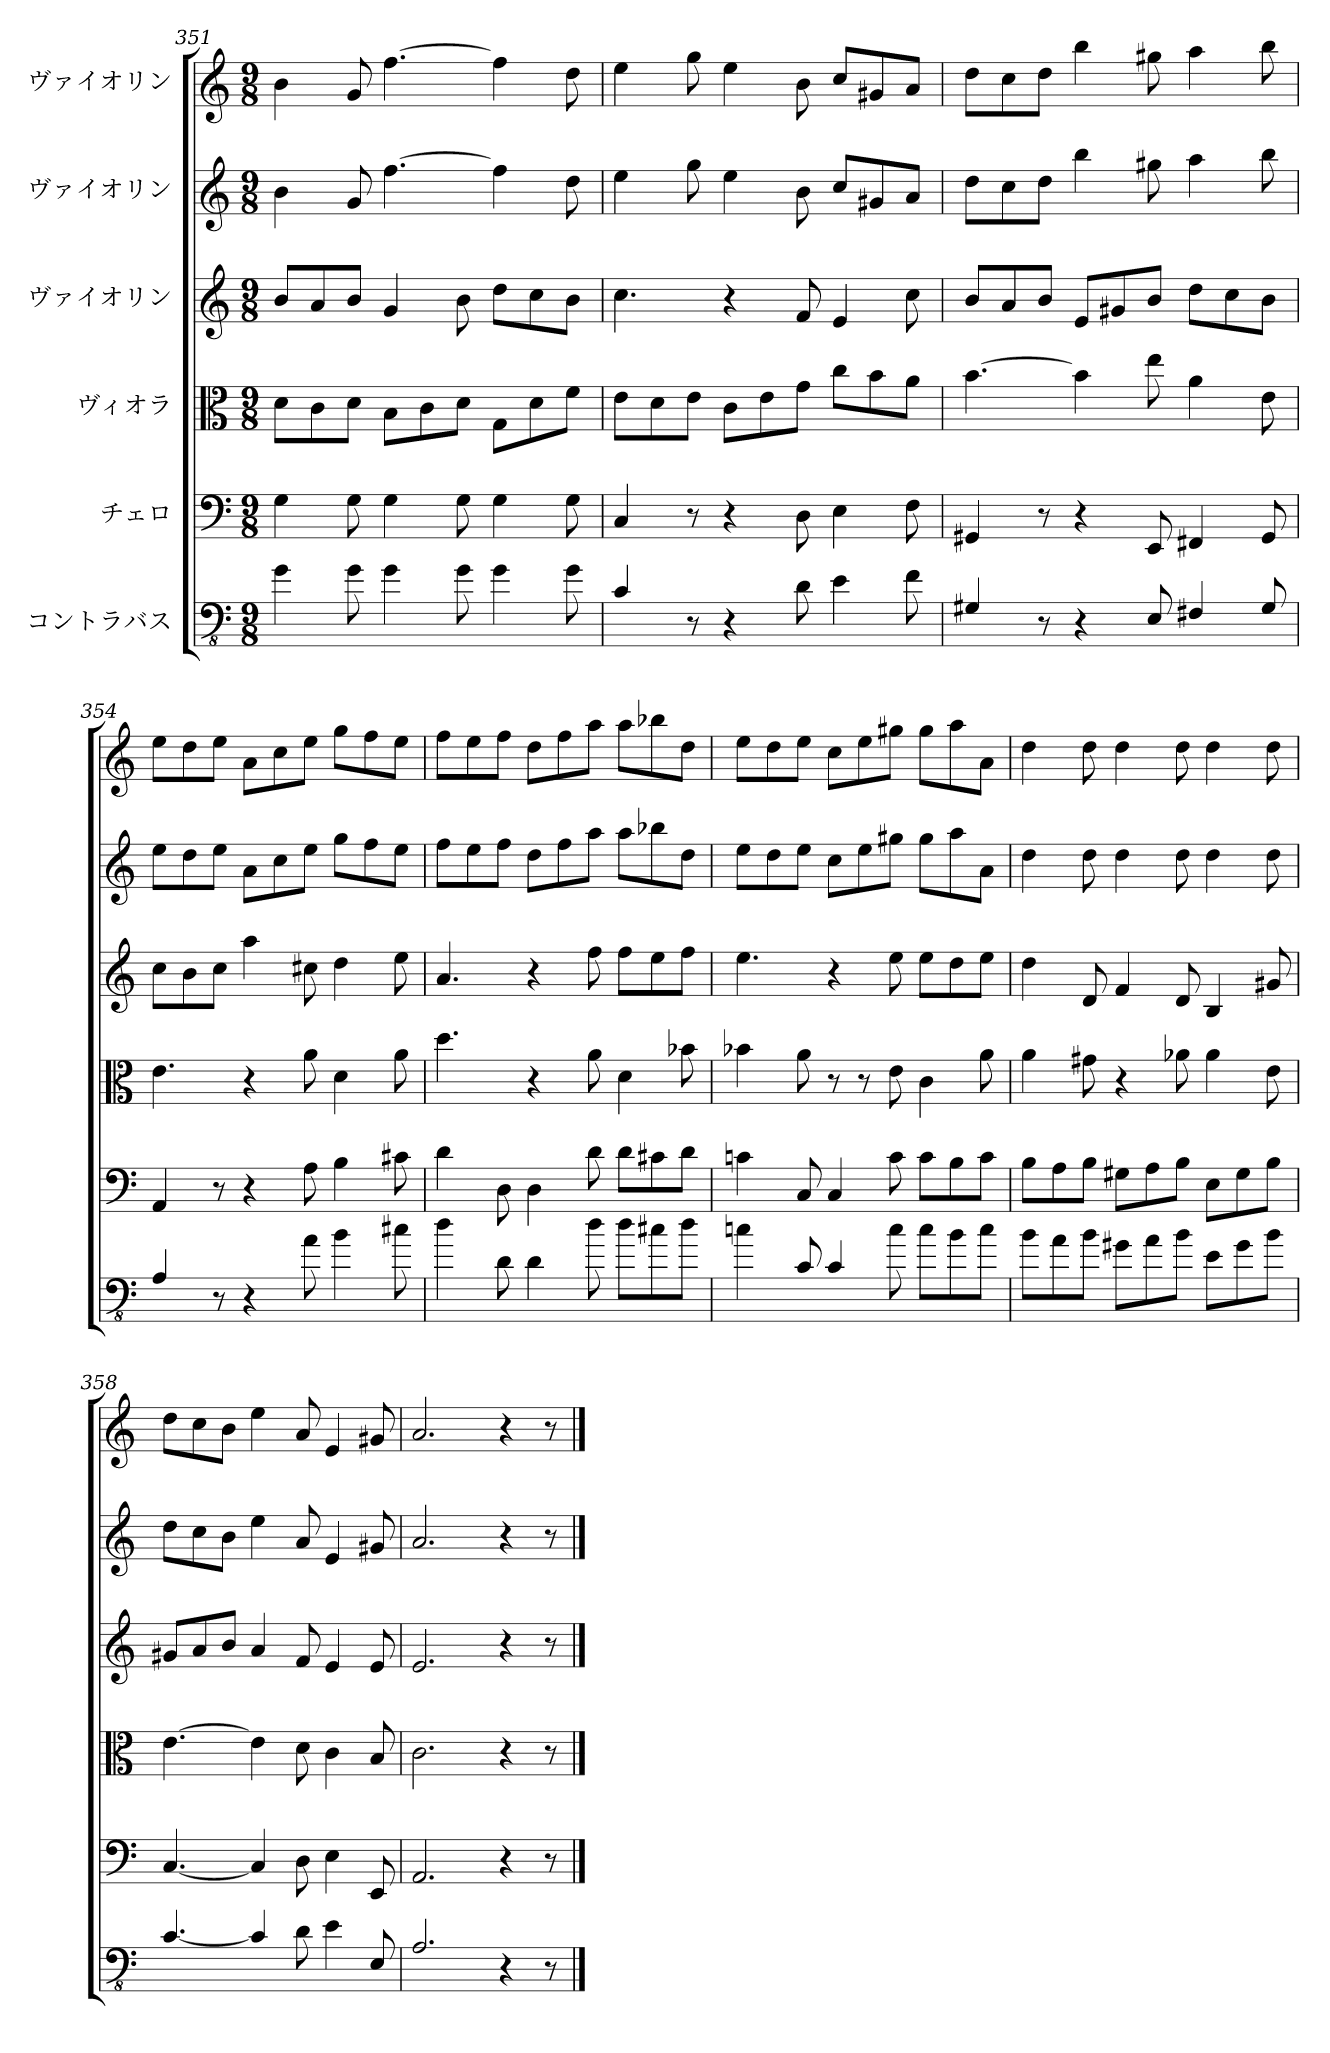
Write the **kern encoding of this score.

**kern	**kern	**kern	**kern	**kern	**kern
*part6	*part5	*part4	*part3	*part2	*part1
*staff6	*staff5	*staff4	*staff3	*staff2	*staff1
*I"コントラバス	*I"チェロ	*I"ヴィオラ	*I"ヴァイオリン	*I"ヴァイオリン	*I"ヴァイオリン
!!LO:PB:g=z
*clefFv4	*clefF4	*clefC3	*clefG2	*clefG2	*clefG2
*ITrd7c12	*	*	*	*	*
*k[]	*k[]	*k[]	*k[]	*k[]	*k[]
*M9/8	*M9/8	*M9/8	*M9/8	*M9/8	*M9/8
=351	=351	=351	=351	=351	=351
4GG\	4G\	8d\L	8b/L	4b\	4b\
.	.	8c\	8a/	.	.
8GG\	8G\	8d\J	8b/J	8g/	8g/
4GG\	4G\	8B\L	4g/	[4.ff\	[4.ff\
.	.	8c\	.	.	.
8GG\	8G\	8d\J	8b\	.	.
4GG\	4G\	8G\L	8dd\L	4ff\]	4ff\]
.	.	8d\	8cc\	.	.
8GG\	8G\	8f\J	8b\J	8dd\	8dd\
=352	=352	=352	=352	=352	=352
4CC/	4C/	8e\L	4.cc\	4ee\	4ee\
.	.	8d\	.	.	.
8r	8r	8e\J	.	8gg\	8gg\
4r	4r	8c\L	4r	4ee\	4ee\
.	.	8e\	.	.	.
8DD\	8D\	8g\J	8f/	8b\	8b\
4EE\	4E\	8cc\L	4e/	8cc/L	8cc/L
.	.	8b\	.	8g#X/	8g#X/
8FF\	8F\	8a\J	8cc\	8a/J	8a/J
=353	=353	=353	=353	=353	=353
4GGG#X/	4GG#X/	[4.b\	8b/L	8dd\L	8dd\L
.	.	.	8a/	8cc\	8cc\
8r	8r	.	8b/J	8dd\J	8dd\J
4r	4r	4b\]	8e/L	4bb\	4bb\
.	.	.	8g#X/	.	.
8EEE/	8EE/	8ee\	8b/J	8gg#X\	8gg#X\
4FFF#X/	4FF#X/	4a\	8dd\L	4aa\	4aa\
.	.	.	8cc\	.	.
8GGG#/	8GG#/	8e\	8b\J	8bb\	8bb\
=354	=354	=354	=354	=354	=354
4AAA/	4AA/	4.e\	8cc\L	8ee\L	8ee\L
.	.	.	8b\	8dd\	8dd\
8r	8r	.	8cc\J	8ee\J	8ee\J
4r	4r	4r	4aa\	8a\L	8a\L
.	.	.	.	8cc\	8cc\
8AA\	8A\	8a\	8cc#X\	8ee\J	8ee\J
4BB\	4B\	4d\	4dd\	8gg\L	8gg\L
.	.	.	.	8ff\	8ff\
8C#X\	8c#X\	8a\	8ee\	8ee\J	8ee\J
!!LO:LB:g=z
=355	=355	=355	=355	=355	=355
4D\	4d\	4.dd\	4.a/	8ff\L	8ff\L
.	.	.	.	8ee\	8ee\
8DD\	8D\	.	.	8ff\J	8ff\J
4DD\	4D\	4r	4r	8dd\L	8dd\L
.	.	.	.	8ff\	8ff\
8D\	8d\	8a\	8ff\	8aa\J	8aa\J
8D\L	8d\L	4d\	8ff\L	8aa\L	8aa\L
8C#X\	8c#X\	.	8ee\	8bb-X\	8bb-X\
8D\J	8d\J	8b-X\	8ff\J	8dd\J	8dd\J
=356	=356	=356	=356	=356	=356
4Cn\	4cn\	4b-X\	4.ee\	8ee\L	8ee\L
.	.	.	.	8dd\	8dd\
8CC/	8C/	8a\	.	8ee\J	8ee\J
4CC/	4C/	8r	4r	8cc\L	8cc\L
.	.	8r	.	8ee\	8ee\
8C\	8c\	8e\	8ee\	8gg#X\J	8gg#X\J
8C\L	8c\L	4c\	8ee\L	8gg#\L	8gg#\L
8BB\	8B\	.	8dd\	8aa\	8aa\
8C\J	8c\J	8a\	8ee\J	8a\J	8a\J
=357	=357	=357	=357	=357	=357
8BB\L	8B\L	4a\	4dd\	4dd\	4dd\
8AA\	8A\	.	.	.	.
8BB\J	8B\J	8g#X\	8d/	8dd\	8dd\
8GG#X\L	8G#X\L	4r	4f/	4dd\	4dd\
8AA\	8A\	.	.	.	.
8BB\J	8B\J	8a-X\	8d/	8dd\	8dd\
8EE\L	8E\L	4a-\	4B/	4dd\	4dd\
8GG#\	8G#\	.	.	.	.
8BB\J	8B\J	8e\	8g#X/	8dd\	8dd\
=358	=358	=358	=358	=358	=358
[4.CC/	[4.C/	[4.e\	8g#X/L	8dd\L	8dd\L
.	.	.	8a/	8cc\	8cc\
.	.	.	8b/J	8b\J	8b\J
4CC/]	4C/]	4e\]	4a/	4ee\	4ee\
8DD\	8D\	8d\	8f/	8a/	8a/
4EE\	4E\	4c\	4e/	4e/	4e/
8EEE/	8EE/	8B/	8e/	8g#X/	8g#X/
!!LO:PB:g=z
=359	=359	=359	=359	=359	=359
2.AAA/	2.AA/	2.c\	2.e/	2.a/	2.a/
4r	4r	4r	4r	4r	4r
8r	8r	8r	8r	8r	8r
==	==	==	==	==	==
*-	*-	*-	*-	*-	*-
